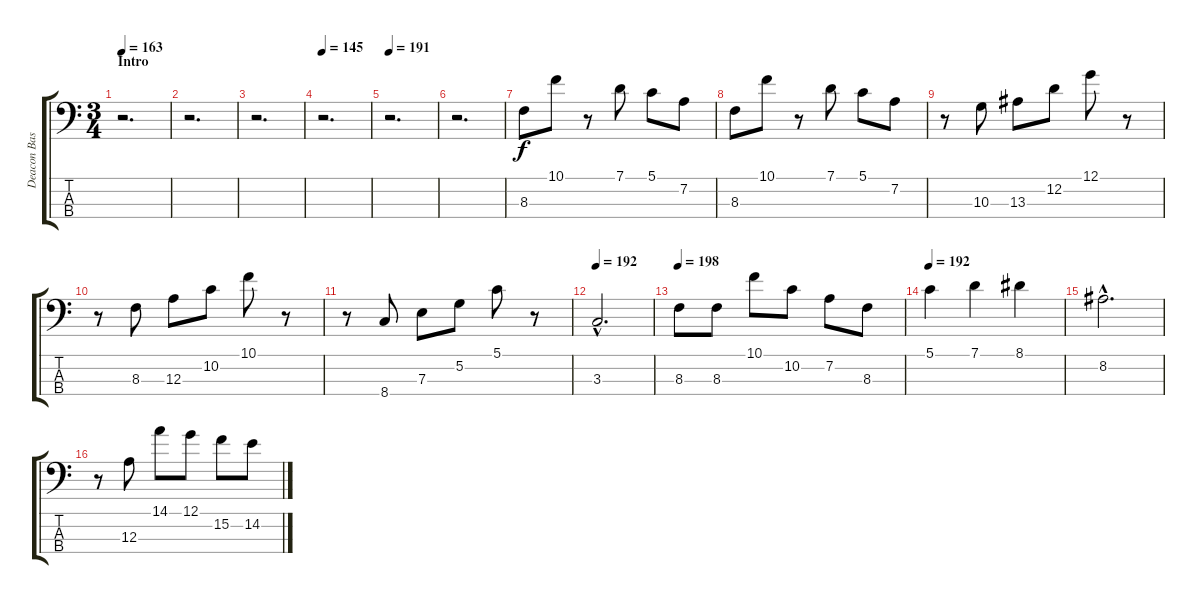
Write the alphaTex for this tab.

\track ("Deacon Bass 2" "Deacon Bas") {instrument electricbassfinger}
\staff {score tabs}
\tuning (G2 D2 A1 E1) {hide}
\ts (3 4)
\section ("" "Intro")
\tempo 163
\clef f4
\ks c
r.2{d dy f instrument electricbassfinger} |
r.2{d} |
r.2{d} |
\tempo 145
r.2{d} |
\tempo 191
r.2{d} |
r.2{d} |
8.3.8{balance 0} 10.1.8 r.8 7.1.8 5.1.8 7.2.8 |
8.3.8 10.1.8 r.8 7.1.8 5.1.8 7.2.8 |
r.8 10.3.8 13.3.8 12.2.8 12.1.8 r.8 |
r.8 8.3.8 12.3.8 10.2.8 10.1.8 r.8 |
r.8 8.4.8 7.3.8 5.2.8 5.1.8 r.8 |
\tempo 192
3.3{hac}.2{d} |
\tempo 198
8.3.8 8.3.8 10.1.8 10.2.8 7.2.8 8.3.8 |
\tempo 192
5.1.4 7.1.4 8.1.4 |
8.2{hac}.2{d} |
r.8 12.3.8 14.1.8 12.1.8 15.2.8 14.2.8
